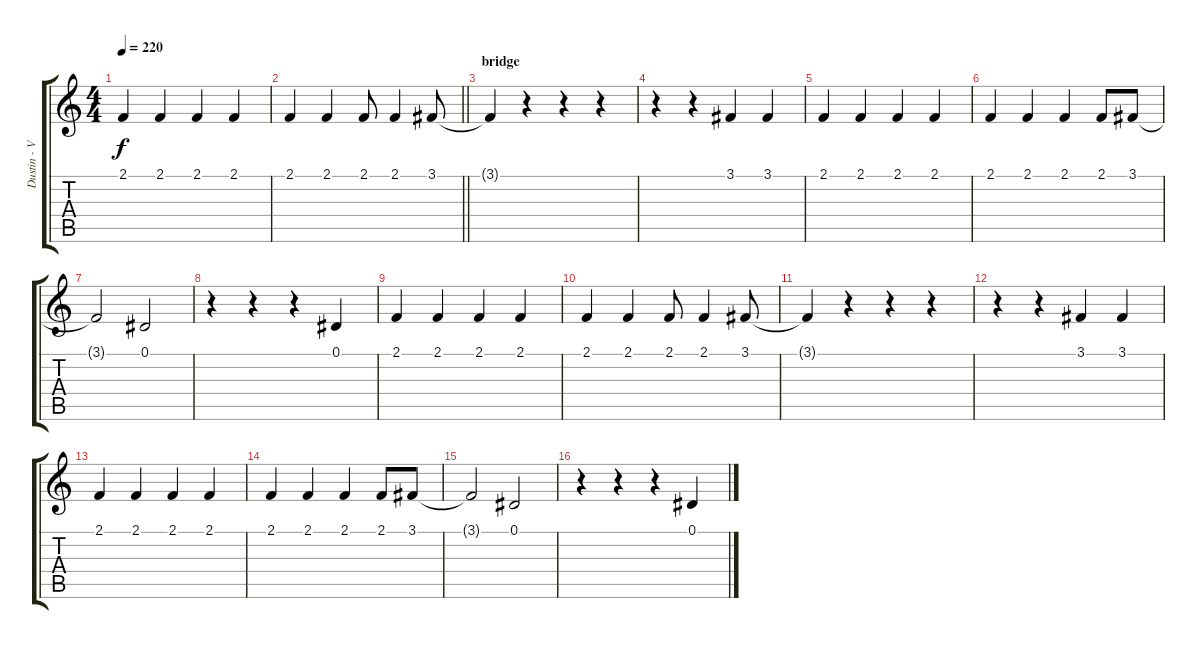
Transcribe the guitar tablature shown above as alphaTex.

\track ("Dustin - Vocals" "Dustin - V") {instrument clarinet}
\staff {score tabs}
\tuning (Eb4 Bb3 Gb3 Db3 Ab2 Eb2) {hide}
\ts (4 4)
\tempo 220
\clef g2
\ks c
2.1.4{dy f} 2.1.4 2.1.4 2.1.4 |
\barLineRight lightlight
2.1.4 2.1.4 2.1.8 2.1.4 3.1.8 |
\section ("" "bridge")
3.1{t}.4 r.4 r.4 r.4 |
r.4 r.4 3.1.4 3.1.4 |
2.1.4 2.1.4 2.1.4 2.1.4 |
2.1.4 2.1.4 2.1.4 2.1.8 3.1.8 |
3.1{t}.2 0.1.2 |
r.4 r.4 r.4 0.1.4 |
2.1.4 2.1.4 2.1.4 2.1.4 |
2.1.4 2.1.4 2.1.8 2.1.4 3.1.8 |
3.1{t}.4 r.4 r.4 r.4 |
r.4 r.4 3.1.4 3.1.4 |
2.1.4 2.1.4 2.1.4 2.1.4 |
2.1.4 2.1.4 2.1.4 2.1.8 3.1.8 |
3.1{t}.2 0.1.2 |
r.4 r.4 r.4 0.1.4
